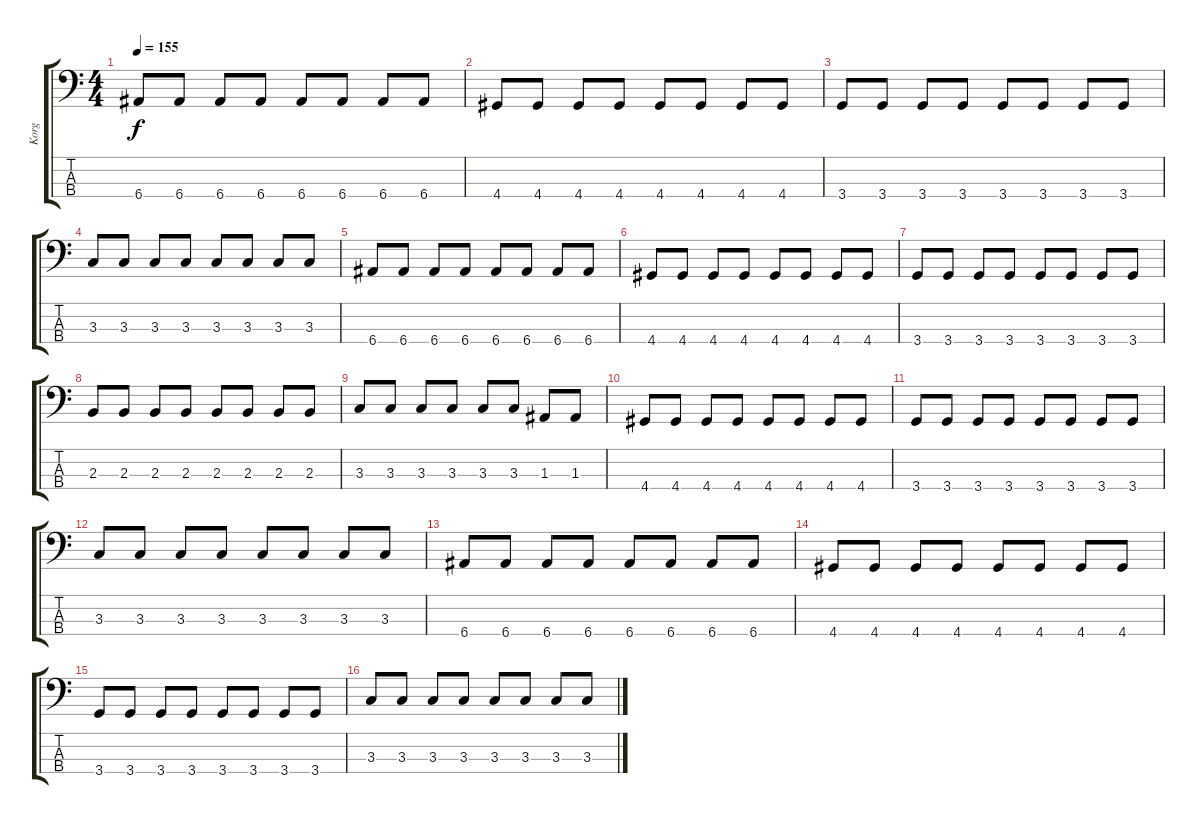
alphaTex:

\track ("Korg" "Korg") {instrument synthbass1}
\staff {score tabs}
\tuning (G2 D2 A1 E1) {hide}
\ts (4 4)
\tempo 155
\clef f4
\ks c
6.4.8{dy f} 6.4.8 6.4.8 6.4.8 6.4.8 6.4.8 6.4.8 6.4.8 |
4.4.8 4.4.8 4.4.8 4.4.8 4.4.8 4.4.8 4.4.8 4.4.8 |
3.4.8 3.4.8 3.4.8 3.4.8 3.4.8 3.4.8 3.4.8 3.4.8 |
3.3.8 3.3.8 3.3.8 3.3.8 3.3.8 3.3.8 3.3.8 3.3.8 |
6.4.8 6.4.8 6.4.8 6.4.8 6.4.8 6.4.8 6.4.8 6.4.8 |
4.4.8 4.4.8 4.4.8 4.4.8 4.4.8 4.4.8 4.4.8 4.4.8 |
3.4.8 3.4.8 3.4.8 3.4.8 3.4.8 3.4.8 3.4.8 3.4.8 |
2.3.8 2.3.8 2.3.8 2.3.8 2.3.8 2.3.8 2.3.8 2.3.8 |
3.3.8 3.3.8 3.3.8 3.3.8 3.3.8 3.3.8 1.3.8 1.3.8 |
4.4.8 4.4.8 4.4.8 4.4.8 4.4.8 4.4.8 4.4.8 4.4.8 |
3.4.8 3.4.8 3.4.8 3.4.8 3.4.8 3.4.8 3.4.8 3.4.8 |
3.3.8 3.3.8 3.3.8 3.3.8 3.3.8 3.3.8 3.3.8 3.3.8 |
6.4.8 6.4.8 6.4.8 6.4.8 6.4.8 6.4.8 6.4.8 6.4.8 |
4.4.8 4.4.8 4.4.8 4.4.8 4.4.8 4.4.8 4.4.8 4.4.8 |
3.4.8 3.4.8 3.4.8 3.4.8 3.4.8 3.4.8 3.4.8 3.4.8 |
3.3.8 3.3.8 3.3.8 3.3.8 3.3.8 3.3.8 3.3.8 3.3.8
